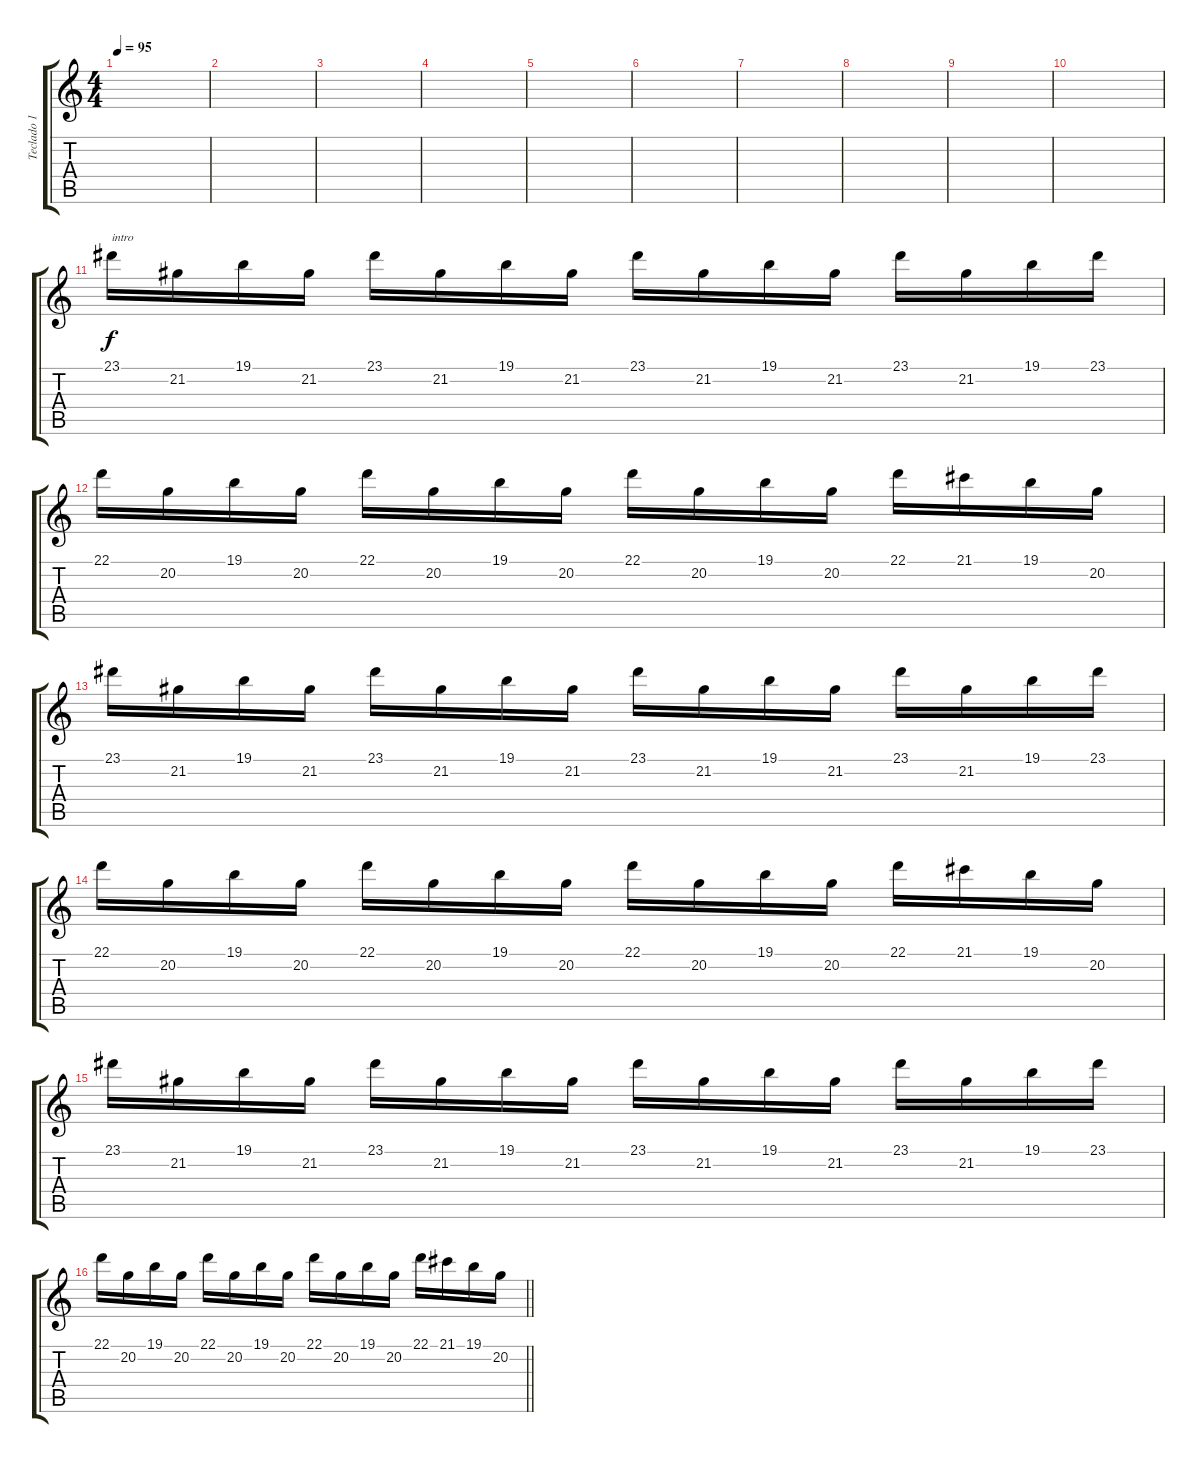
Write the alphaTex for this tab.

\track ("Teclado 1" "Teclado 1") {instrument honkytonkpiano}
\staff {score tabs}
\tuning (E4 B3 G3 D3 A2 E2) {hide}
\ts (4 4)
\tempo 95
\clef g2
\ks c
|
|
|
|
|
|
|
|
|
|
23.1.16{txt "intro" instrument honkytonkpiano} 21.2.16 19.1.16 21.2.16 23.1.16 21.2.16 19.1.16 21.2.16 23.1.16 21.2.16 19.1.16 21.2.16 23.1.16 21.2.16 19.1.16 23.1.16 |
22.1.16 20.2.16 19.1.16 20.2.16 22.1.16 20.2.16 19.1.16 20.2.16 22.1.16 20.2.16 19.1.16 20.2.16 22.1.16 21.1.16 19.1.16 20.2.16 |
23.1.16 21.2.16 19.1.16 21.2.16 23.1.16 21.2.16 19.1.16 21.2.16 23.1.16 21.2.16 19.1.16 21.2.16 23.1.16 21.2.16 19.1.16 23.1.16 |
22.1.16 20.2.16 19.1.16 20.2.16 22.1.16 20.2.16 19.1.16 20.2.16 22.1.16 20.2.16 19.1.16 20.2.16 22.1.16 21.1.16 19.1.16 20.2.16 |
23.1.16 21.2.16 19.1.16 21.2.16 23.1.16 21.2.16 19.1.16 21.2.16 23.1.16 21.2.16 19.1.16 21.2.16 23.1.16 21.2.16 19.1.16 23.1.16 |
\barLineRight lightlight
22.1.16 20.2.16 19.1.16 20.2.16 22.1.16 20.2.16 19.1.16 20.2.16 22.1.16 20.2.16 19.1.16 20.2.16 22.1.16 21.1.16 19.1.16 20.2.16
